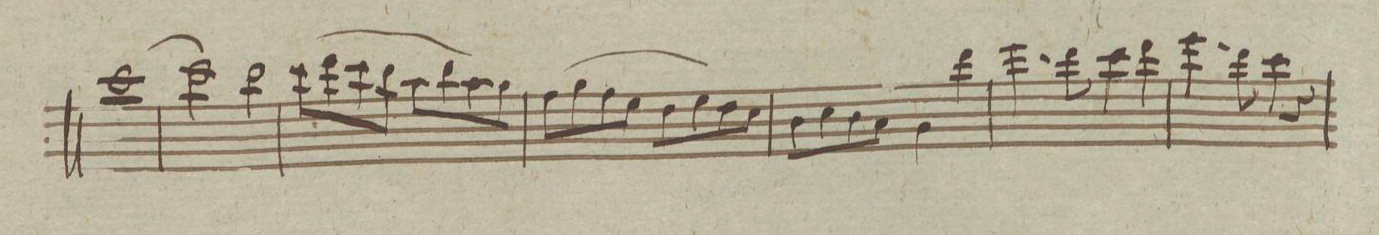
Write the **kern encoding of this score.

**kern
*I"Flauto Primo
*clefG2
*k[]
*met(c|)
*M2/2
[1ccc\
=140
2ccc\]
2bb\
=141
(8ccc\L
8ddd\
8ccc\
8bb\J
8aa\L
8bb\)
8aa\
8gg\J
=142
(8ff\L
8gg\
8ff\
8ee\J
8dd\L
8ee\)
8dd\
8cc\J
=143
8b\L
8cc\
8b\
8a/J
4g\
4ddd\
=144
4.eee\
8ddd\
4ccc\
4ddd\
=145
4.eee\
8ddd\
4ccc\
4r
=146
*-
